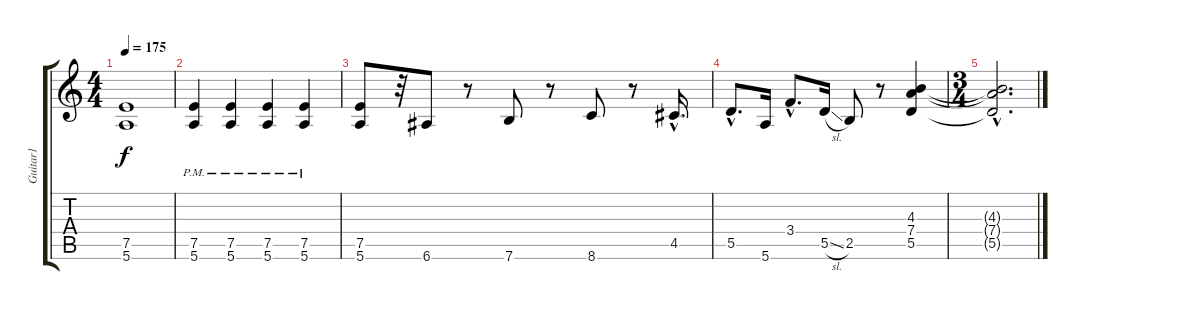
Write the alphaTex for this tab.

\track ("Guitar1" "Guitar1") {instrument electricguitarclean}
\staff {score tabs}
\tuning (E4 B3 G3 D3 A2 E2) {hide}
\ts (4 4)
\tempo 175
\clef g2
\ks c
(7.5{t} 5.6{t}).1{dy f} |
(7.5{pm} 5.6).4 (7.5{pm} 5.6).4 (7.5{pm} 5.6).4 (7.5{pm} 5.6).4 |
(7.5 5.6).8 r.32 6.6.8 r.8 7.6.8 r.8 8.6.8 r.8 4.5{hac}.16{d} |
5.5{hac}.8{d} 5.6.16 3.4{hac}.8{d} 5.5{sl}.16 2.5.8 r.8 (4.3 7.4 5.5).4 |
\ts (3 4)
(4.3{hac t} 7.4{hac t} 5.5{hac t}).2{d}
